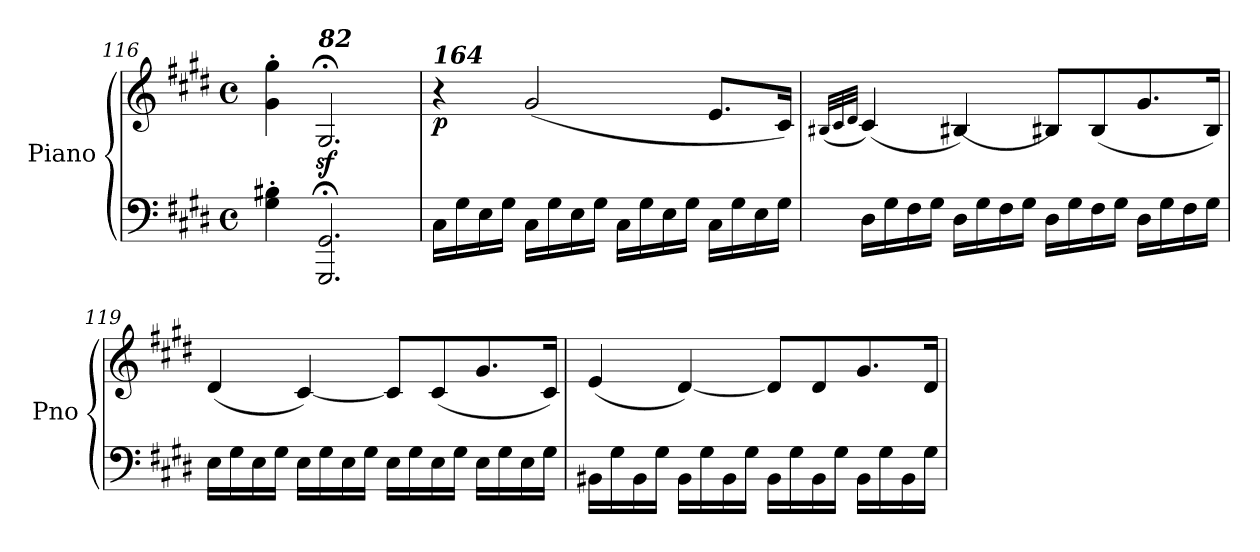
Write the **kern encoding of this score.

**kern	**kern	**dynam
*part1	*part1	*part1
*staff2	*staff1	*staff1/2
*I"Piano	*	*
*I'Pno	*	*
*clefF4	*clefG2	*
*k[f#c#g#d#]	*k[f#c#g#d#]	*
*M4/4	*M4/4	*
*met(c)	*met(c)	*
=116	=116	=116
4G#\' 4B#X\'	4g#\' 4gg#\'	.
!	!LO:TX:a:Bi:t=82	!
2.GGG#/;< 2.GG#/;<	2.G#z<;</	.
!!LO:LB:g=z
=117	=117	=117
!	!LO:TX:a:Bi:t=164	!
!	!	!LO:DY:b
16C#\LL	4r	p
16G#\	.	.
16E\	.	.
16G#\JJ	.	.
16C#\LL	(<2g#/	.
16G#\	.	.
16E\	.	.
16G#\JJ	.	.
16C#\LL	.	.
16G#\	.	.
16E\	.	.
16G#\JJ	.	.
16C#\LL	8.e/L	.
16G#\	.	.
16E\	.	.
16G#\JJ	16c#/Jk)	.
=118	=118	=118
.	(<32qB#X/LLL	.
.	32qc#/	.
.	32qd#/JJJ	.
16D#\LL	(<4c#/)	.
16G#\	.	.
16F#\	.	.
16G#\JJ	.	.
16D#\LL	[4B#X/)	.
16G#\	.	.
16F#\	.	.
16G#\JJ	.	.
16D#\LL	8B#X/L]	.
16G#\	.	.
16F#\	(<8B#/	.
16G#\JJ	.	.
16D#\LL	8.g#/	.
16G#\	.	.
16F#\	.	.
16G#\JJ	16B#/Jk)	.
=119	=119	=119
16E\LL	(<4d#/	.
16G#\	.	.
16E\	.	.
16G#\JJ	.	.
16E\LL	[4c#/)	.
16G#\	.	.
16E\	.	.
16G#\JJ	.	.
16E\LL	8c#/L]	.
16G#\	.	.
16E\	(<8c#/	.
16G#\JJ	.	.
16E\LL	8.g#/	.
16G#\	.	.
16E\	.	.
16G#\JJ	16c#/Jk)	.
!!LO:LB:g=z
=120	=120	=120
16BB#X\LL	(<4e/	.
16G#\	.	.
16BB#\	.	.
16G#\JJ	.	.
16BB#\LL	[4d#/)	.
16G#\	.	.
16BB#\	.	.
16G#\JJ	.	.
16BB#\LL	8d#/L]	.
16G#\	.	.
16BB#\	8d#/	.
16G#\JJ	.	.
16BB#\LL	8.g#/	.
16G#\	.	.
16BB#\	.	.
16G#\JJ	16d#/Jk	.
=	=	=
*-	*-	*-
